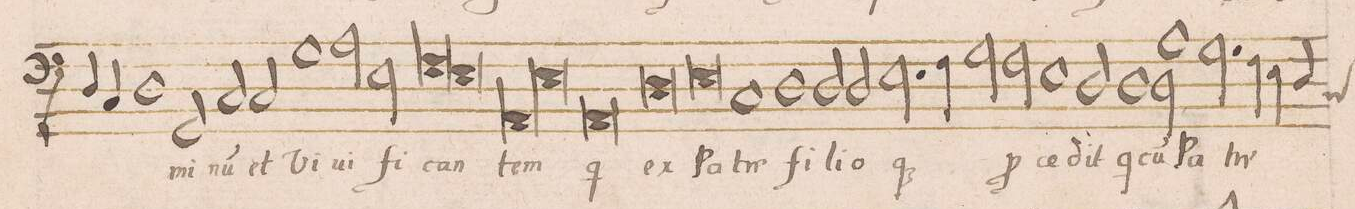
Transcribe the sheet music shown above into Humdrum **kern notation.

**kern	**text
*I"BASVS	*
*clefF4	*
*k[]	*
*met(C|)	*
*M2/1	*
4D/	.
4C/	.
1D\	.
=174-	=174-
2GG/	-mi-
2C/	-nu(m)
2C/	et
=175-	=175-
1G\	Vi-
2A\	-vi-
2E\	-fi-
=176-	=176-
*lig	*
1F\	-can-
1E\	.
*Xlig	*
=177-	=177-
*lig	*
1AA/	-tem
1E\	.
*Xlig	*
=178-	=178-
0AA/	q(ui)
=179-	=179-
0D\	ex
=180-	=180-
0E\	Pat-
=181-	=181-
1C/	-re
1D\	fi-
=182-	=182-
2D/	-li-
2D/	-o-
2.E\	-q(ue)
4F\	.
=183-	=183-
2G\	p(ro)-
2F\	.
1E\	-ce-
=184-	=184-
2D/	-dit
1D\	q(ui)
2D\	cu(m)
=185-	=185-
1A\	Pa-
2.G\	-tre
4F\	.
=186-	=186-
4E\	.
*custos:C	*
4D/	.
*-	*-
